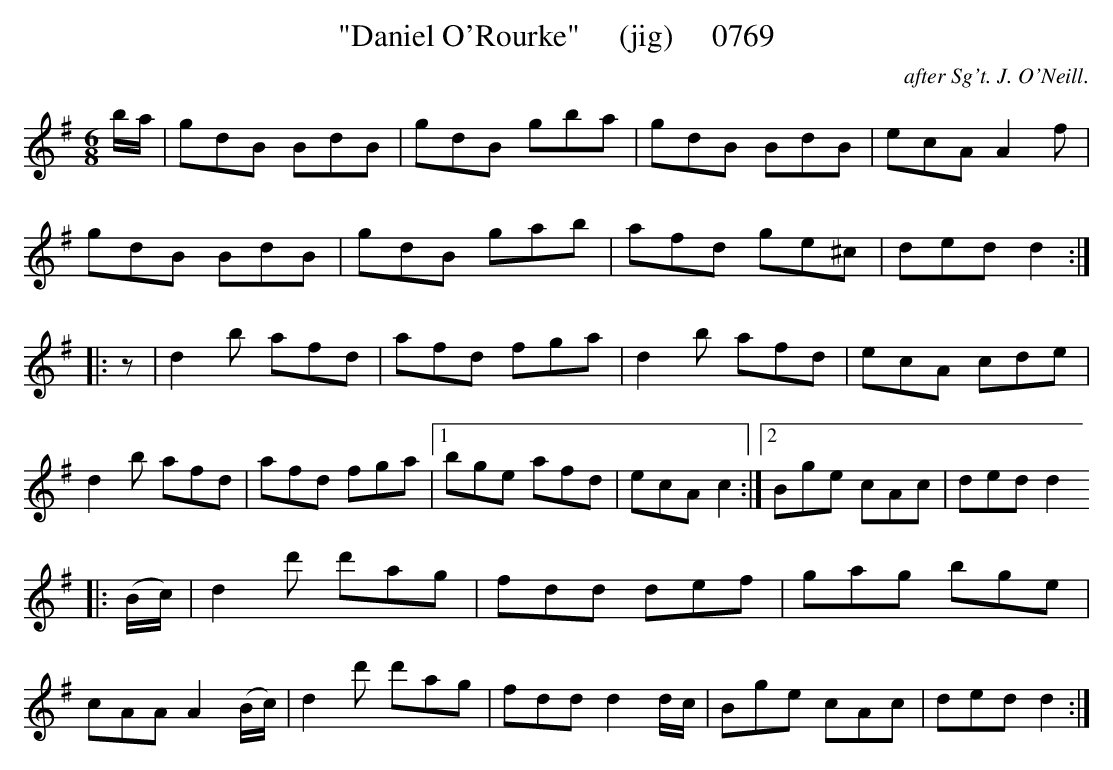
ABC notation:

X:1
T:"Daniel O'Rourke"     (jig)     0769
C:after Sg't. J. O'Neill.
BRENNAN June 2003 (HTTP://WWW.SOSYOURMOM.COM)
M:6/8
L:1/8
K:G
b/2a/2|gdB BdB|gdB gba|gdB BdB|ecA A2f|
gdB BdB|gdB gab|afd ge^c|ded d2:|
|:z|d2b afd|afd fga|d2b afd|ecA cde|
d2b afd|afd fga|[1bge afd| ecA c2:|[2Bge cAc|ded d2
|:(B/2c/2)|d2d' d'ag|fdd def|gag bge|
cAA A2(B/2c/2)|d2d' d'ag|fdd d2d/2c/2|Bge cAc|ded d2:|
